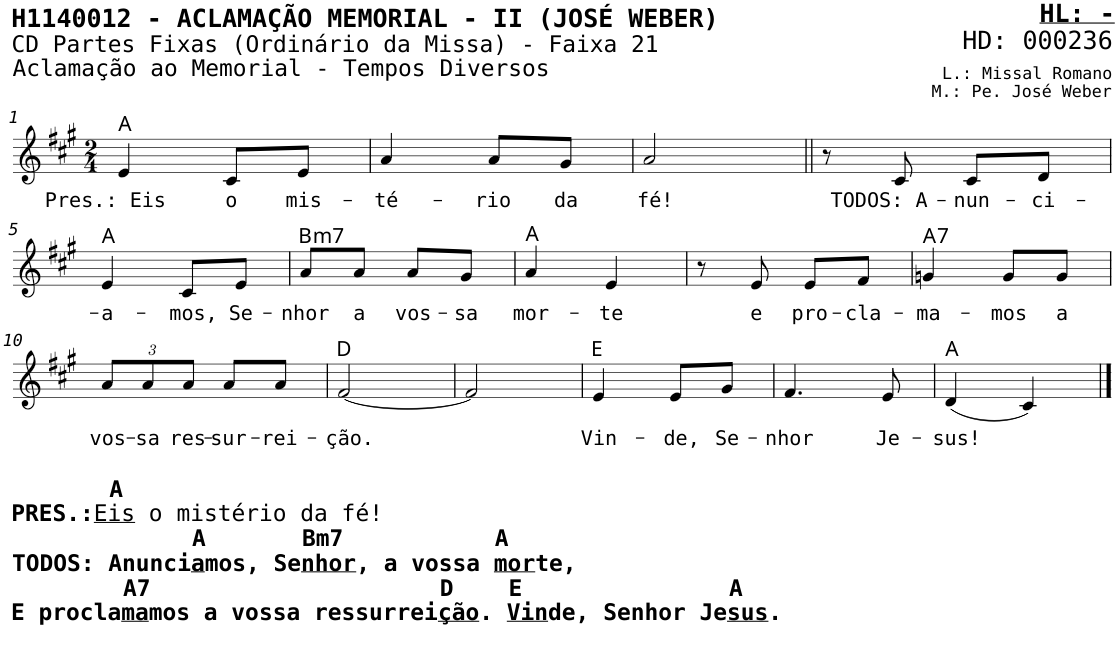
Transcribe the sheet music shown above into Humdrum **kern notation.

**kern	**text	**harte
*part1	*part1	*part1
*staff1	*staff1	*
*I"Voz	*	*
*I'V	*	*
*stria5	*	*
*clefG2	*	*
*k[f#c#g#]	*	*
*M2/4	*	*
=1	=1	=1
!	!LO:LY:b	!
4e/	Pres.: Eis	A:maj
!	!LO:LY:b	!
8c#/L	o	.
!	!LO:LY:b	!
8e/J	mis-	.
=2	=2	=2
!	!LO:LY:b	!
4a/	-té-	.
!	!LO:LY:b	!
8a/L	-rio	.
!	!LO:LY:b	!
8g#/J	da	.
=3	=3	=3
!	!LO:LY:b	!
2a/	fé!	.
=4||	=4||	=4||
8r	.	.
!	!LO:LY:b	!
8c#/	TODOS: A-	.
!	!LO:LY:b	!
8c#/L	-nun-	.
!	!LO:LY:b	!
8d/J	-ci-	.
!!LO:LB:g=z
=5	=5	=5
!	!LO:LY:b	!
4e/	-a-	A:maj
!	!LO:LY:b	!
8c#/L	-mos,	.
!	!LO:LY:b	!
8e/J	Se-	.
=6	=6	=6
!	!LO:LY:b	!LO:H:kt=m7
8a/L	-nhor	B:min7
!	!LO:LY:b	!
8a/J	a	.
!	!LO:LY:b	!
8a/L	vos-	.
!	!LO:LY:b	!
8g#/J	-sa	.
=7	=7	=7
!	!LO:LY:b	!
4a/	mor-	A:maj
!	!LO:LY:b	!
4e/	-te	.
=8	=8	=8
8r	.	.
!	!LO:LY:b	!
8e/	e	.
!	!LO:LY:b	!
8e/L	pro-	.
!	!LO:LY:b	!
8f#/J	-cla-	.
=9	=9	=9
!	!LO:LY:b	!LO:H:kt=7
4gn/	-ma-	A:7
!	!LO:LY:b	!
8g/L	-mos	.
!	!LO:LY:b	!
8g/J	a	.
!!LO:LB:g=z
=10	=10	=10
*Xbrackettup	*	*
!LO:TX:b:B:t=A	!	!
!LO:TX:b:t=PRES.&colon;	!	!
!LO:TX:b:t=Eis	!	!
!LO:TX:b:t=o mistério da fé!	!	!
!LO:TX:b:B:t=A       Bm7           A	!	!
!LO:TX:b:t=TODOS&colon; Anunci	!	!
!LO:TX:b:t=a	!	!
!LO:TX:b:t=mos, Se	!	!
!LO:TX:b:t=nhor	!	!
!LO:TX:b:t=, a vossa	!	!
!LO:TX:b:t=mor	!	!
!LO:TX:b:t=te,	!	!
!LO:TX:b:t=A7                     D    E               A	!	!
!LO:TX:b:t=E procla	!	!
!LO:TX:b:t=ma	!	!
!LO:TX:b:t=mos a vossa ressurrei	!	!
!LO:TX:b:t=ção	!	!
!LO:TX:b:t=.	!	!
!LO:TX:b:t=Vin	!	!
!LO:TX:b:t=de, Senhor Je	!	!
!LO:TX:b:t=sus	!	!
!LO:TX:b:t=.	!	!
!	!LO:LY:b	!
12a/L	vos-	.
!	!LO:LY:b	!
12a/	-sa	.
!	!LO:LY:b	!
12a/J	res-	.
!	!LO:LY:b	!
8a/L	-sur-	.
!	!LO:LY:b	!
8a/J	-rei-	.
=11	=11	=11
!	!LO:LY:b	!
[2f#/	-ção.	D:maj
=12	=12	=12
2f#/]	.	.
=13	=13	=13
!	!LO:LY:b	!
4e/	Vin-	E:maj
!	!LO:LY:b	!
8e/L	-de,	.
!	!LO:LY:b	!
8g#/J	Se-	.
=14	=14	=14
!	!LO:LY:b	!
4.f#/	-nhor	.
!	!LO:LY:b	!
8e/	Je-	.
=15	=15	=15
!	!LO:LY:b	!
(4d/	-sus!	A:maj
4c#/)	.	.
==	==	==
*-	*-	*-
